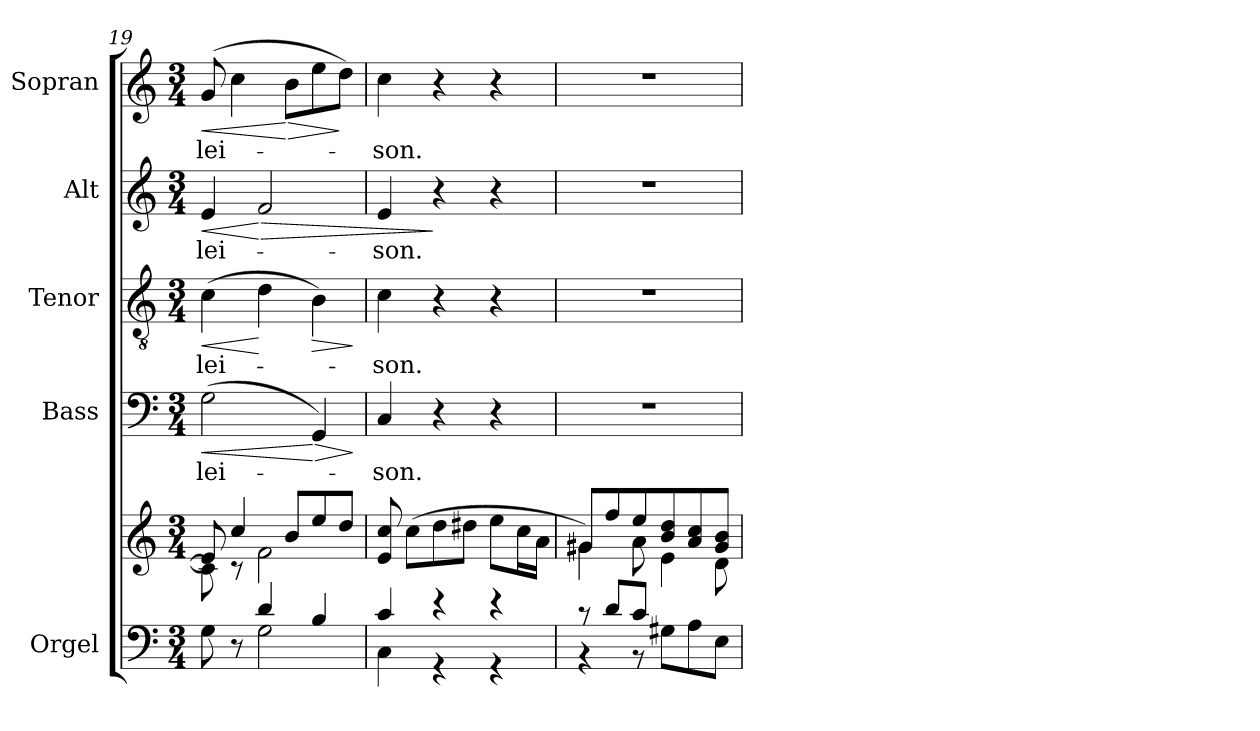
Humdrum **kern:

**kern	**kern	**kern	**text	**dynam	**kern	**text	**dynam	**kern	**text	**dynam	**kern	**text	**dynam
*part5	*part5	*part4	*part4	*part4	*part3	*part3	*part3	*part2	*part2	*part2	*part1	*part1	*part1
*staff6	*staff5	*staff4	*staff4	*staff4	*staff3	*staff3	*staff3	*staff2	*staff2	*staff2	*staff1	*staff1	*staff1
*I"Orgel	*	*I"Bass	*	*	*I"Tenor	*	*	*I"Alt	*	*	*I"Sopran	*	*
*I'Org.	*	*I'B.	*	*	*I'T.	*	*	*I'A.	*	*	*I'S.	*	*
*clefF4	*clefG2	*clefF4	*	*	*clefGv2	*	*	*clefG2	*	*	*clefG2	*	*
*k[]	*k[]	*k[]	*	*	*k[]	*	*	*k[]	*	*	*k[]	*	*
*C:	*C:	*C:	*	*	*C:	*	*	*C:	*	*	*C:	*	*
*M3/4	*M3/4	*M3/4	*	*	*M3/4	*	*	*M3/4	*	*	*M3/4	*	*
=19	=19	=19	=19	=19	=19	=19	=19	=19	=19	=19	=19	=19	=19
*^	*^	*	*	*	*	*	*	*	*	*	*	*	*
!	!	!	!	!	!LO:LY:b	!LO:HP:b	!	!LO:LY:b	!LO:HP:b	!	!LO:LY:b	!LO:HP:b	!	!LO:LY:b	!LO:HP:b
4ryy	8G\	8e/]	8c\]	(>2G\	-lei-	<	(>4c\	-lei-	<	4e/	-lei-	<	(8g/	-lei-	<
.	8r	4cc/	8rc	.	.	.	.	.	.	.	.	.	4cc\	.	.
!	!	!	!	!	!	!	!	!	!	!	!	!LO:HP:n=1:b	!	!	!
4d/	2G\	.	2f\	.	.	.	4d\	.	[	2f/	.	[ >	.	.	.
!	!	!	!	!	!	!	!	!	!	!	!	!	!	!	!LO:HP:n=1:b
.	.	8b/L	.	.	.	.	.	.	.	.	.	.	8b\L	.	[ >
!	!	!	!	!	!	!LO:HP:n=1:b	!	!	!LO:HP:b	!	!	!	!	!	!
4B/	.	8ee/	.	4GG/)	.	[ >	4B\)	.	>	.	.	.	8ee\	.	.
.	.	8dd/J	.	.	.	.	.	.	.	.	.	.	8dd\J)	.	]
*v	*v	*	*	*	*	*	*	*	*	*	*	*	*	*	*
*	*v	*v	*	*	*	*	*	*	*	*	*	*	*	*
.	.	.	.	]	.	.	]	.	.	.	.	.	.
!!LO:LB:g=z
=20	=20	=20	=20	=20	=20	=20	=20	=20	=20	=20	=20	=20	=20
*^	*	*	*	*	*	*	*	*	*	*	*	*	*
!	!	!	!	!LO:LY:b	!	!	!LO:LY:b	!	!	!LO:LY:b	!	!	!LO:LY:b	!
4c/	4C\	8e/ 8cc/	4C/	-son.	.	4c\	-son.	.	4e/	-son.	.	4cc\	-son.	.
.	.	(>8cc\L	.	.	.	.	.	.	.	.	.	.	.	.
4r	4r	8dd\	4r	.	.	4r	.	.	4r	.	]	4r	.	.
.	.	8dd#X\J	.	.	.	.	.	.	.	.	.	.	.	.
4r	4r	8ee\L	4r	.	.	4r	.	.	4r	.	.	4r	.	.
.	.	16cc\L	.	.	.	.	.	.	.	.	.	.	.	.
.	.	16a\JJ	.	.	.	.	.	.	.	.	.	.	.	.
=21	=21	=21	=21	=21	=21	=21	=21	=21	=21	=21	=21	=21	=21	=21
*	*	*^	*	*	*	*	*	*	*	*	*	*	*	*
8rc	4r	8g#X/L)	4g#X\	2.r	.	.	2.r	.	.	2.r	.	.	2.r	.	.
8d/L	.	8ff/	.	.	.	.	.	.	.	.	.	.	.	.	.
8c/J	8r	8ee/	8a\	.	.	.	.	.	.	.	.	.	.	.	.
8ryy	8G#X\L	8b/ 8dd/	4e\	.	.	.	.	.	.	.	.	.	.	.	.
4ryy	8A\	8a/ 8cc/	.	.	.	.	.	.	.	.	.	.	.	.	.
.	8E\J	8g#/ 8b/J	8d\	.	.	.	.	.	.	.	.	.	.	.	.
*v	*v	*	*	*	*	*	*	*	*	*	*	*	*	*	*
*	*v	*v	*	*	*	*	*	*	*	*	*	*	*	*
=	=	=	=	=	=	=	=	=	=	=	=	=	=
*-	*-	*-	*-	*-	*-	*-	*-	*-	*-	*-	*-	*-	*-
